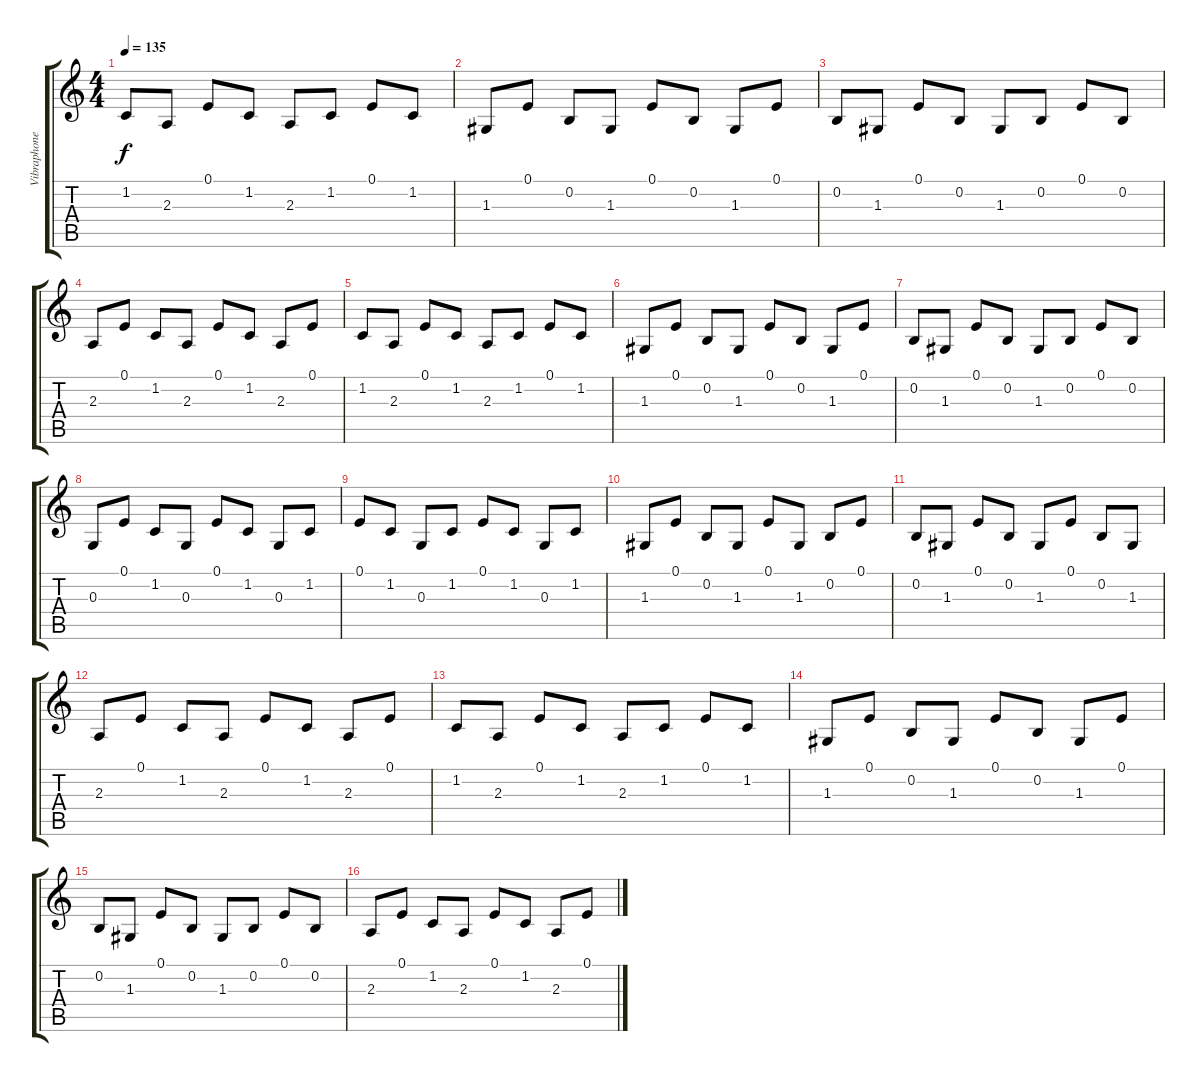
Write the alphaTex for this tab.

\track ("Vibraphone" "Vibraphone") {instrument vibraphone}
\staff {score tabs}
\tuning (E4 B3 G3 D3 A2 E2) {hide}
\ts (4 4)
\tempo 135
\clef g2
\ks c
1.2.8{dy f} 2.3.8 0.1.8 1.2.8 2.3.8 1.2.8 0.1.8 1.2.8 |
1.3.8 0.1.8 0.2.8 1.3.8 0.1.8 0.2.8 1.3.8 0.1.8 |
0.2.8 1.3.8 0.1.8 0.2.8 1.3.8 0.2.8 0.1.8 0.2.8 |
2.3.8 0.1.8 1.2.8 2.3.8 0.1.8 1.2.8 2.3.8 0.1.8 |
1.2.8 2.3.8 0.1.8 1.2.8 2.3.8 1.2.8 0.1.8 1.2.8 |
1.3.8 0.1.8 0.2.8 1.3.8 0.1.8 0.2.8 1.3.8 0.1.8 |
0.2.8 1.3.8 0.1.8 0.2.8 1.3.8 0.2.8 0.1.8 0.2.8 |
0.3.8 0.1.8 1.2.8 0.3.8 0.1.8 1.2.8 0.3.8 1.2.8 |
0.1.8 1.2.8 0.3.8 1.2.8 0.1.8 1.2.8 0.3.8 1.2.8 |
1.3.8 0.1.8 0.2.8 1.3.8 0.1.8 1.3.8 0.2.8 0.1.8 |
0.2.8 1.3.8 0.1.8 0.2.8 1.3.8 0.1.8 0.2.8 1.3.8 |
2.3.8 0.1.8 1.2.8 2.3.8 0.1.8 1.2.8 2.3.8 0.1.8 |
1.2.8 2.3.8 0.1.8 1.2.8 2.3.8 1.2.8 0.1.8 1.2.8 |
1.3.8 0.1.8 0.2.8 1.3.8 0.1.8 0.2.8 1.3.8 0.1.8 |
0.2.8 1.3.8 0.1.8 0.2.8 1.3.8 0.2.8 0.1.8 0.2.8 |
2.3.8 0.1.8 1.2.8 2.3.8 0.1.8 1.2.8 2.3.8 0.1.8
